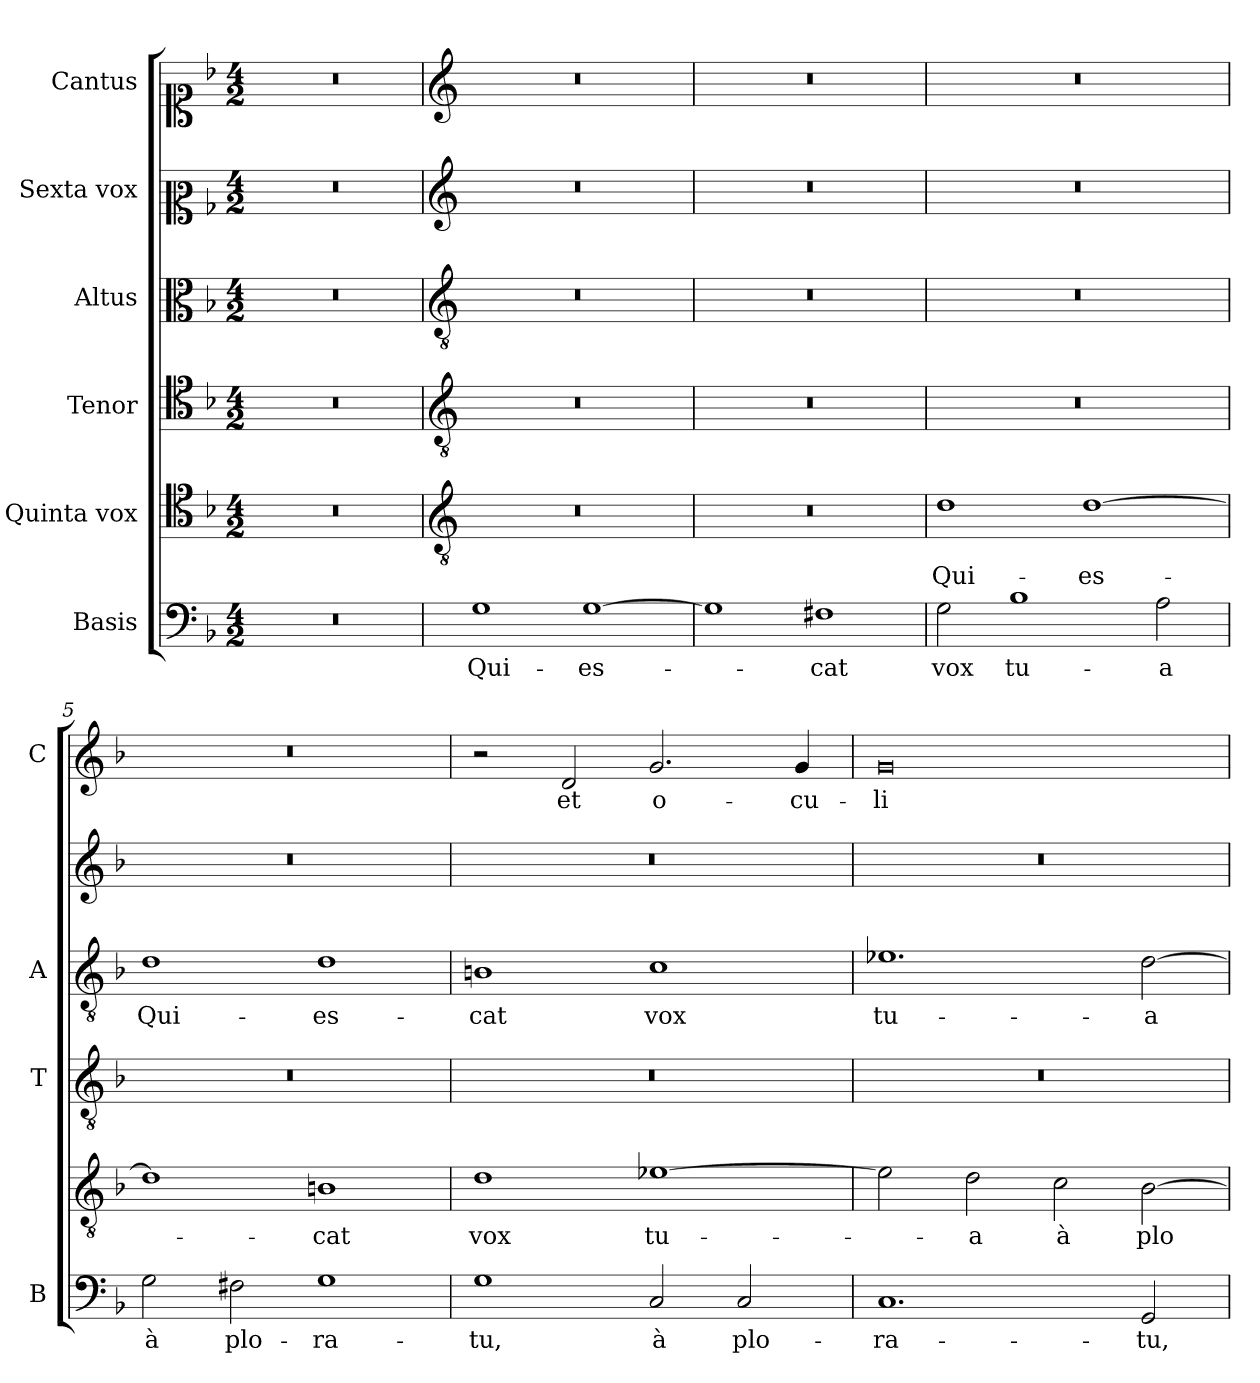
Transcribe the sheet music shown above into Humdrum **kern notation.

**kern	**text	**kern	**text	**kern	**kern	**text	**kern	**kern	**text
*part6	*part6	*part5	*part5	*part4	*part3	*part3	*part2	*part1	*part1
*staff6	*staff6	*staff5	*staff5	*staff4	*staff3	*staff3	*staff2	*staff1	*staff1
*I"Basis	*	*I"Quinta vox	*	*I"Tenor	*I"Altus	*	*I"Sexta vox	*I"Cantus	*
*I'B	*	*	*	*I'T	*I'A	*	*	*I'C	*
*clefF4	*	*clefC4	*	*clefC4	*clefC3	*	*clefC2	*clefC1	*
*k[b-]	*	*k[b-]	*	*k[b-]	*k[b-]	*	*k[b-]	*k[b-]	*
*F:	*	*F:	*	*F:	*F:	*	*F:	*F:	*
*M4/2	*	*M4/2	*	*M4/2	*M4/2	*	*M4/2	*M4/2	*
=1	=1	=1	=1	=1	=1	=1	=1	=1	=1
0r	.	0r	.	0r	0r	.	0r	0r	.
=2	=2	=2	=2	=2	=2	=2	=2	=2	=2
*	*	*clefGv2	*	*clefGv2	*clefGv2	*	*clefG2	*clefG2	*
!	!LO:LY:b	!	!	!	!	!	!	!	!
1G	Qui-	0r	.	0r	0r	.	0r	0r	.
!	!LO:LY:b	!	!	!	!	!	!	!	!
[1G	-es-	.	.	.	.	.	.	.	.
=3	=3	=3	=3	=3	=3	=3	=3	=3	=3
1G]	.	0r	.	0r	0r	.	0r	0r	.
!	!LO:LY:b	!	!	!	!	!	!	!	!
1F#X	-cat	.	.	.	.	.	.	.	.
=4	=4	=4	=4	=4	=4	=4	=4	=4	=4
!	!LO:LY:b	!	!LO:LY:b	!	!	!	!	!	!
2G\	vox	1d	Qui-	0r	0r	.	0r	0r	.
!	!LO:LY:b	!	!	!	!	!	!	!	!
1B-	tu-	.	.	.	.	.	.	.	.
!	!	!	!LO:LY:b	!	!	!	!	!	!
.	.	[1d	-es-	.	.	.	.	.	.
!	!LO:LY:b	!	!	!	!	!	!	!	!
2A\	-a	.	.	.	.	.	.	.	.
=5	=5	=5	=5	=5	=5	=5	=5	=5	=5
!	!LO:LY:b	!	!	!	!	!LO:LY:b	!	!	!
2G\	à	1d]	.	0r	1d	Qui-	0r	0r	.
!	!LO:LY:b	!	!	!	!	!	!	!	!
2F#X\	plo-	.	.	.	.	.	.	.	.
!	!LO:LY:b	!	!LO:LY:b	!	!	!LO:LY:b	!	!	!
1G	-ra-	1Bn	-cat	.	1d	-es-	.	.	.
=6	=6	=6	=6	=6	=6	=6	=6	=6	=6
!	!LO:LY:b	!	!LO:LY:b	!	!	!LO:LY:b	!	!	!
1G	-tu,	1d	vox	0r	1Bn	-cat	0r	2r	.
!	!	!	!	!	!	!	!	!	!LO:LY:b
.	.	.	.	.	.	.	.	2d/	et
!	!LO:LY:b	!	!LO:LY:b	!	!	!LO:LY:b	!	!	!LO:LY:b
2C/	à	[1e-X	tu-	.	1c	vox	.	2.g/	o-
!	!LO:LY:b	!	!	!	!	!	!	!	!
2C/	plo-	.	.	.	.	.	.	.	.
!	!	!	!	!	!	!	!	!	!LO:LY:b
.	.	.	.	.	.	.	.	4g/	-cu-
!!LO:LB:g=z
=7	=7	=7	=7	=7	=7	=7	=7	=7	=7
!	!LO:LY:b	!	!	!	!	!LO:LY:b	!	!	!LO:LY:b
1.C	-ra-	2e-\]	.	0r	1.e-X	tu-	0r	0g	-li
!	!	!	!LO:LY:b	!	!	!	!	!	!
.	.	2d\	-a	.	.	.	.	.	.
!	!	!	!LO:LY:b	!	!	!	!	!	!
.	.	2c\	à	.	.	.	.	.	.
!	!LO:LY:b	!	!LO:LY:b	!	!	!LO:LY:b	!	!	!
2GG/	-tu,	[2B-\	plo-	.	[2d\	-a	.	.	.
=	=	=	=	=	=	=	=	=	=
*-	*-	*-	*-	*-	*-	*-	*-	*-	*-
